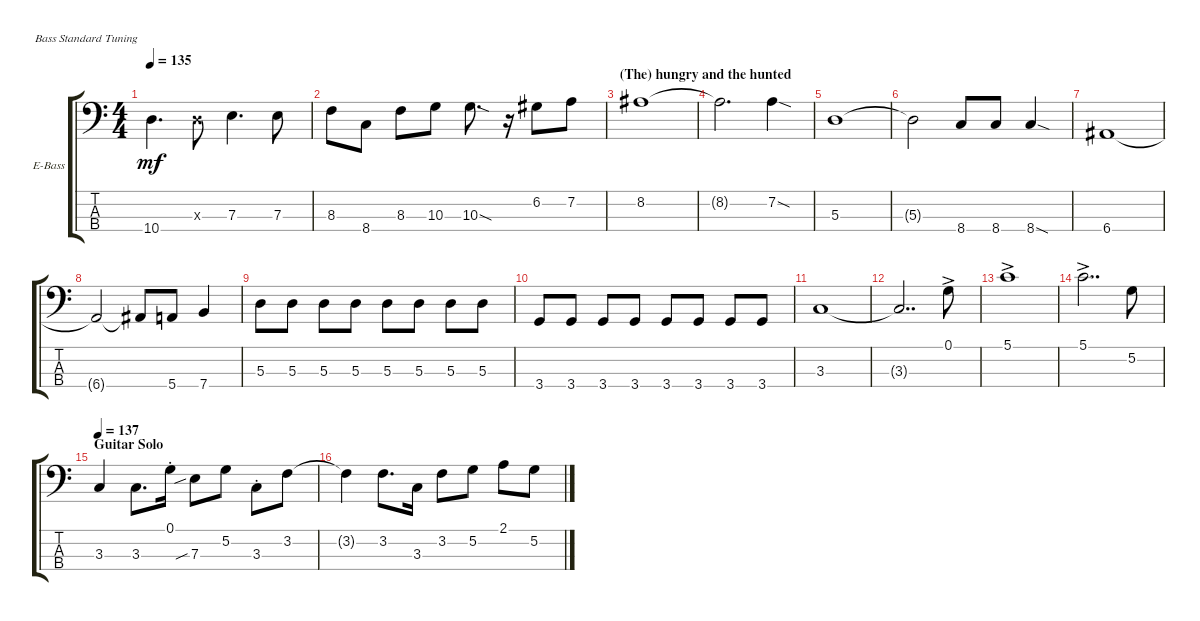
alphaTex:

\defaultSystemsLayout 4
\bracketExtendMode groupsimilarinstruments
\firstSystemTrackNameOrientation horizontal
\otherSystemsTrackNameOrientation horizontal
\track ("Bass" "E-Bass") {instrument electricbassfinger}
\staff {score tabs}
\tuning (G2 D2 A1 E1)
\ts (4 4)
\tempo 135
\clef f4
\scale
0.333333
\ks c
10.4.4{d dy mf} 5.3{x}.8 7.3.4{d} 7.3.8 |
\scale
0.333333 8.3.8 8.4.8 8.3.8 10.3.8 10.3{sod}.8{d} r.16 6.2.8 7.2.8 |
\section ("" "(The) hungry and the hunted")
\scale
0.333333 8.2.1 |
\scale
0.333333 8.2{t}.2{d} 7.2{sod}.4 |
\scale
0.333333 5.3.1 |
\scale
0.333333 5.3{t}.2 8.4.8 8.4.8 8.4{sod}.4 |
\scale
0.333333 6.4.1 |
\scale
0.333333 6.4{t}.2 6.4{t}.8 5.4.8 7.4.4 |
\scale
0.333333 5.3.8 5.3.8 5.3.8 5.3.8 5.3.8 5.3.8 5.3.8 5.3.8 |
\scale
0.333333 3.4.8 3.4.8 3.4.8 3.4.8 3.4.8 3.4.8 3.4.8 3.4.8 |
\scale
0.333333 3.3.1 |
\scale
0.333333 3.3{t}.2{dd} 0.1{ac}.8 |
\scale
0.333333 5.1{ac}.1 |
\scale
0.333333 5.1{ac}.2{dd} 5.2.8 |
\section ("" "Guitar Solo")
\tempo 137
\scale
0.333333 3.3.4 3.3.8{d} 0.1{st}.16 7.3{sib}.8 5.2.8 3.3{st}.8 3.2.8 |
\scale
0.333333 3.2{t}.4 3.2.8{d} 3.3.16 3.2.8 5.2.8 2.1.8 5.2.8
